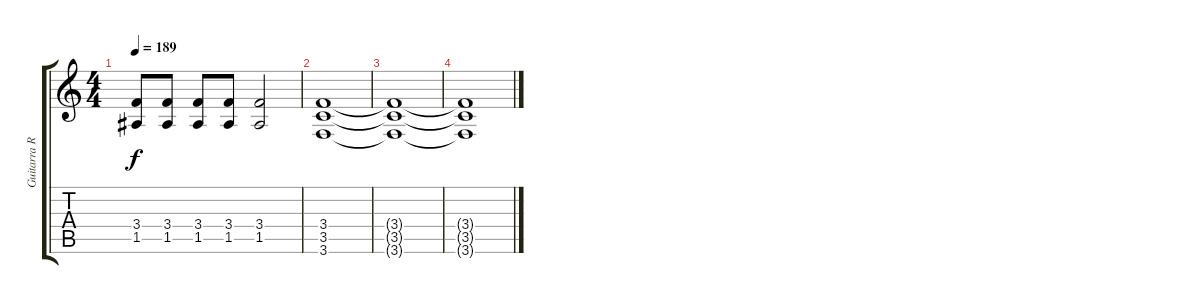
\track ("Guitarra R1" "Guitarra R") {instrument overdrivenguitar}
\staff {score tabs}
\tuning (E4 B3 G3 D3 A2 D2) {hide}
\ts (4 4)
\tempo 189
\clef g2
\ks c
(3.4 1.5).8{dy f} (3.4 1.5).8 (3.4 1.5).8 (3.4 1.5).8 (3.4 1.5).2 |
(3.4 3.5 3.6).1 |
(3.4{t} 3.5{t} 3.6{t}).1{volume 0} |
(3.4{t} 3.5{t} 3.6{t}).1
